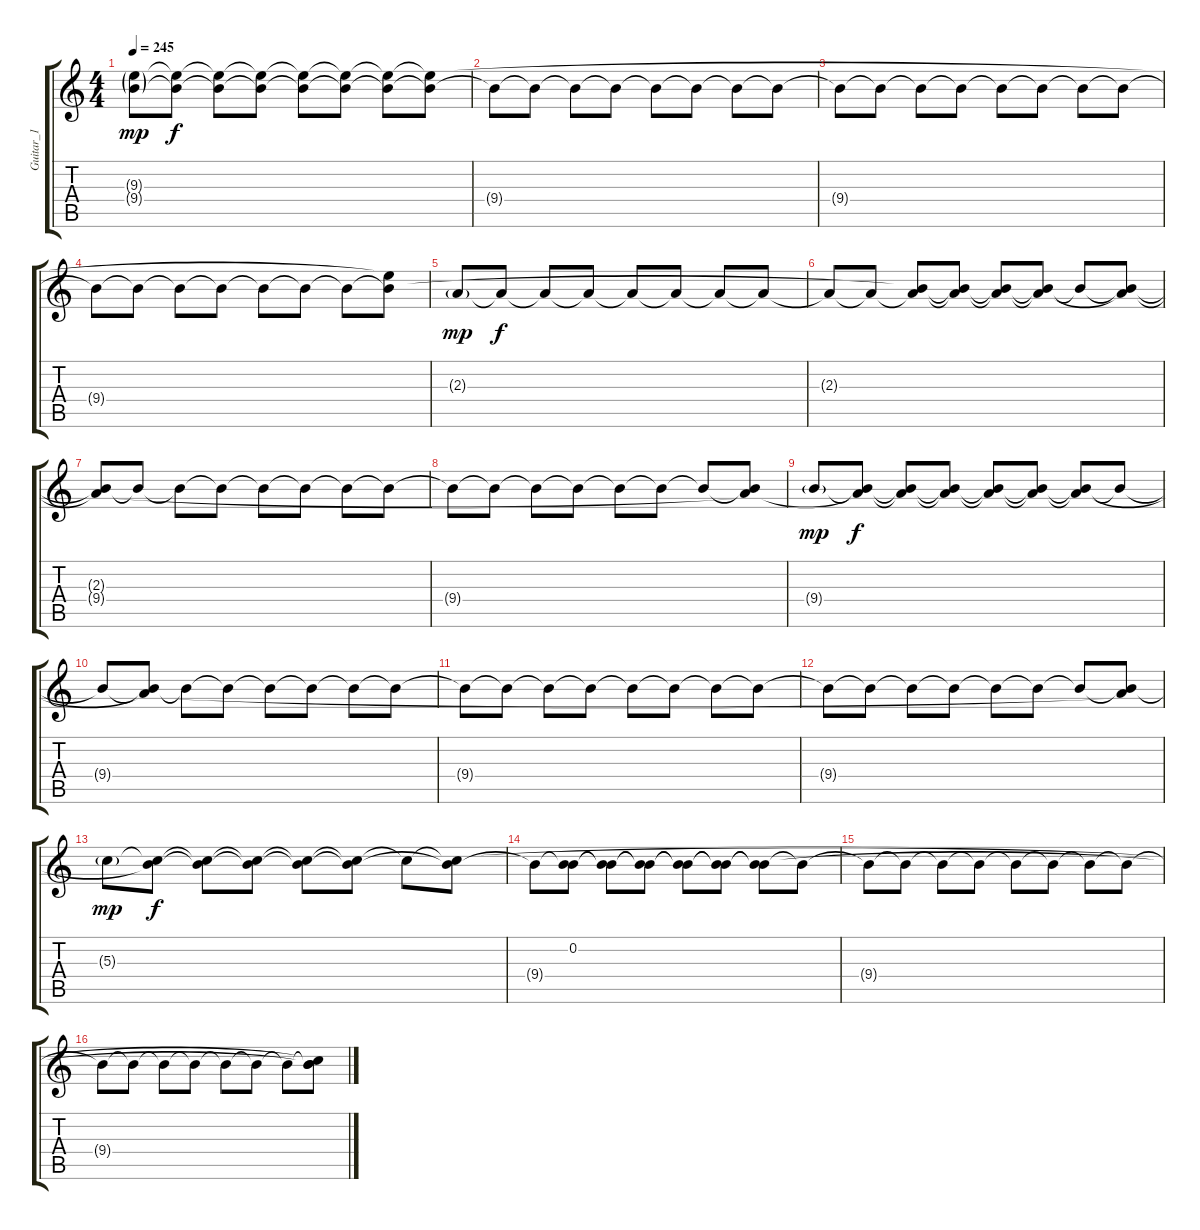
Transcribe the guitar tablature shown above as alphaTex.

\track ("Guitar_1" "Guitar_1") {instrument electricguitarjazz}
\staff {score tabs}
\tuning (E4 B3 G3 D3 A2 E2) {hide}
\ts (4 4)
\tempo 245
\clef g2
\ks c
(9.3{g} 9.4{g}).8{dy mp volume 9} (9.3{t} 9.4{t}).8{dy f} (9.3{t} 9.4{t}).8 (9.3{t} 9.4{t}).8 (9.3{t} 9.4{t}).8 (9.3{t} 9.4{t}).8 (9.3{t} 9.4{t}).8 (9.3{t} 9.4{t}).8 |
9.4{t}.8 9.4{t}.8 9.4{t}.8 9.4{t}.8 9.4{t}.8 9.4{t}.8 9.4{t}.8 9.4{t}.8 |
9.4{t}.8{volume 5} 9.4{t}.8 9.4{t}.8 9.4{t}.8 9.4{t}.8 9.4{t}.8 9.4{t}.8 9.4{t}.8 |
9.4{t}.8 9.4{t}.8 9.4{t}.8 9.4{t}.8 9.4{t}.8 9.4{t}.8 9.4{t}.8 (9.3{t} 9.4{t}).8 |
2.3{g}.8{dy mp volume 9} 2.3{t}.8{dy f} 2.3{t}.8 2.3{t}.8 2.3{t}.8 2.3{t}.8 2.3{t}.8 2.3{t}.8 |
2.3{t}.8 2.3{t}.8 (2.3{t} 9.4{t}).8 (2.3{t} 9.4{t}).8 (2.3{t} 9.4{t}).8 (2.3{t} 9.4{t}).8 9.4{t}.8 (2.3{t} 9.4{t}).8 |
(2.3{t} 9.4{t}).8{volume 5} 9.4{t}.8 9.4{t}.8 9.4{t}.8 9.4{t}.8 9.4{t}.8 9.4{t}.8 9.4{t}.8 |
9.4{t}.8 9.4{t}.8 9.4{t}.8 9.4{t}.8 9.4{t}.8 9.4{t}.8 9.4{t}.8 (2.3{t} 9.4{t}).8 |
9.4{g}.8{dy mp volume 9} (2.3{t} 9.4{t}).8{dy f} (2.3{t} 9.4{t}).8 (2.3{t} 9.4{t}).8 (2.3{t} 9.4{t}).8 (2.3{t} 9.4{t}).8 (2.3{t} 9.4{t}).8 9.4{t}.8 |
9.4{t}.8 (2.3{t} 9.4{t}).8 9.4{t}.8 9.4{t}.8 9.4{t}.8 9.4{t}.8 9.4{t}.8 9.4{t}.8 |
9.4{t}.8{volume 5} 9.4{t}.8 9.4{t}.8 9.4{t}.8 9.4{t}.8 9.4{t}.8 9.4{t}.8 9.4{t}.8 |
9.4{t}.8 9.4{t}.8 9.4{t}.8 9.4{t}.8 9.4{t}.8 9.4{t}.8 9.4{t}.8 (2.3{t} 9.4{t}).8 |
5.3{g}.8{dy mp volume 9} (5.3{t} 9.4{t}).8{dy f} (5.3{t} 9.4{t}).8 (5.3{t} 9.4{t}).8 (5.3{t} 9.4{t}).8 (5.3{t} 9.4{t}).8 5.3{t}.8 (5.3{t} 9.4{t}).8 |
9.4{t}.8 (0.2 9.4{t}).8 (0.2{t} 9.4{t}).8 (0.2{t} 9.4{t}).8 (0.2{t} 9.4{t}).8 (0.2{t} 9.4{t}).8 (0.2{t} 9.4{t}).8 9.4{t}.8 |
9.4{t}.8{volume 5} 9.4{t}.8 9.4{t}.8 9.4{t}.8 9.4{t}.8 9.4{t}.8 9.4{t}.8 9.4{t}.8 |
9.4{t}.8 9.4{t}.8 9.4{t}.8 9.4{t}.8 9.4{t}.8 9.4{t}.8 9.4{t}.8 (0.2{t} 5.3{t} 9.4{t}).8
